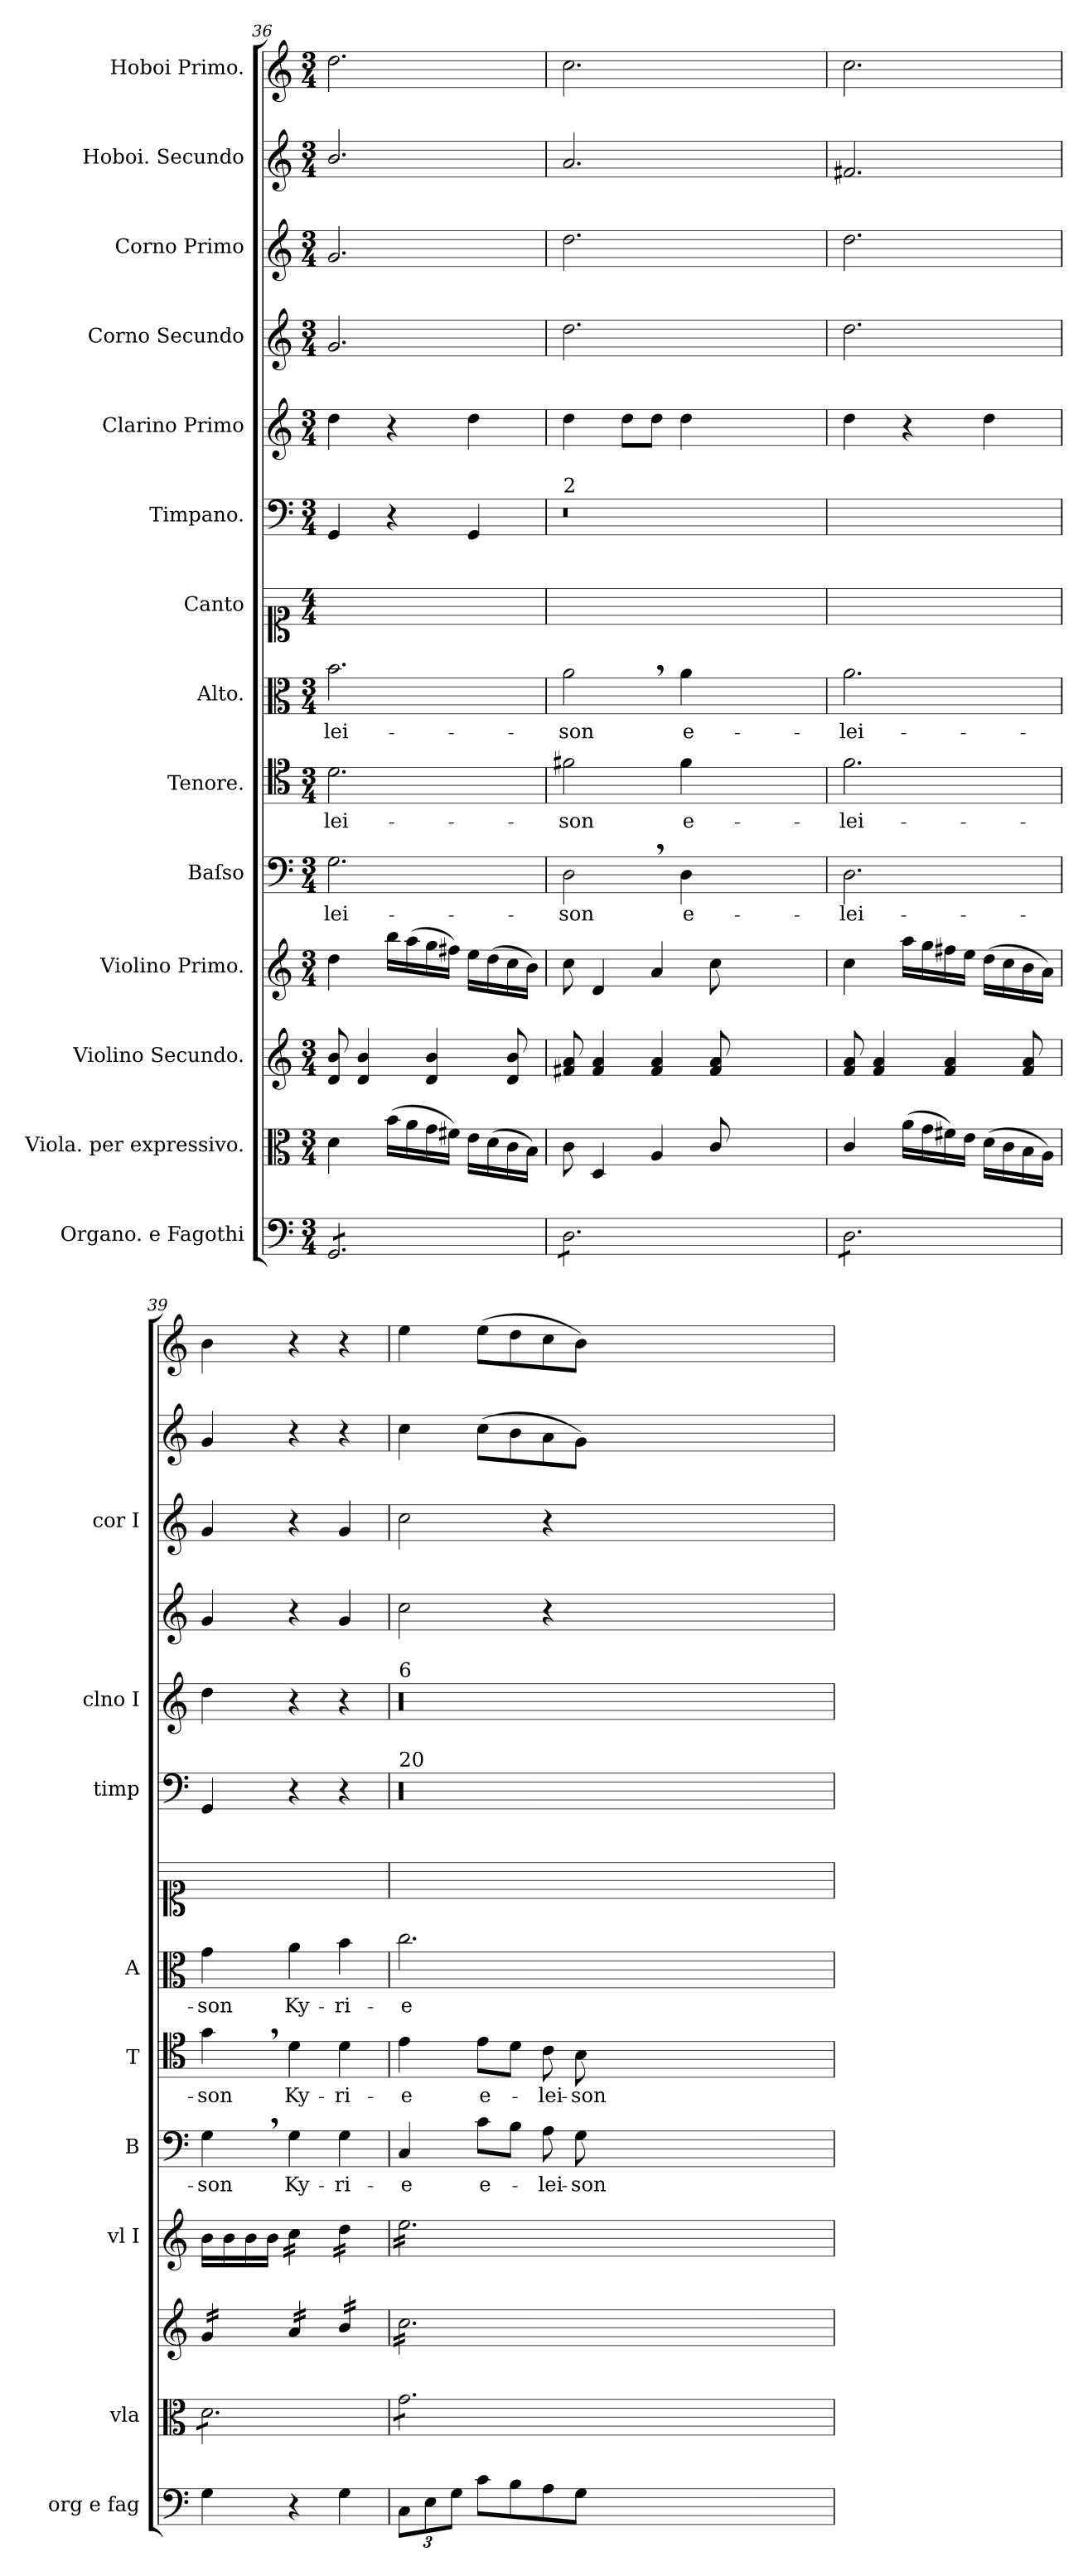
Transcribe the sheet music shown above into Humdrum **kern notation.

**kern	**kern	**kern	**kern	**kern	**text	**kern	**text	**kern	**text	**kern	**kern	**kern	**kern	**kern	**kern	**kern
*part14	*part13	*part12	*part11	*part10	*part10	*part9	*part9	*part8	*part8	*part7	*part6	*part5	*part4	*part3	*part2	*part1
*staff14	*staff13	*staff12	*staff11	*staff10	*staff10	*staff9	*staff9	*staff8	*staff8	*staff7	*staff6	*staff5	*staff4	*staff3	*staff2	*staff1
*I"Organo. e Fagothi	*I"Viola. per expressivo.	*I"Violino Secundo.	*I"Violino Primo.	*I"Baſso	*	*I"Tenore.	*	*I"Alto.	*	*I"Canto	*I"Timpano.	*I"Clarino Primo	*I"Corno Secundo	*I"Corno Primo	*I"Hoboi. Secundo	*I"Hoboi Primo.
*I'org e fag	*I'vla	*	*I'vl I	*I'B	*	*I'T	*	*I'A	*	*	*I'timp	*I'clno I	*	*I'cor I	*	*
*clefF4	*clefC3	*clefG2	*clefG2	*clefF4	*	*clefC4	*	*clefC3	*	*clefC1	*clefF4	*clefG2	*clefG2	*clefG2	*clefG2	*clefG2
*k[]	*k[]	*k[]	*k[]	*k[]	*	*k[]	*	*k[]	*	*k[]	*k[]	*k[]	*k[]	*k[]	*k[]	*k[]
*C:	*C:	*C:	*C:	*C:	*	*C:	*	*C:	*	*C:	*C:	*C:	*C:	*C:	*C:	*C:
*M3/4	*M3/4	*M3/4	*M3/4	*M3/4	*	*M3/4	*	*M3/4	*	*M4/4	*M3/4	*M3/4	*M3/4	*M3/4	*M3/4	*M3/4
=36	=36	=36	=36	=36	=36	=36	=36	=36	=36	=36	=36	=36	=36	=36	=36	=36
*tremolo	*	*	*	*	*	*	*	*	*	*	*	*	*	*	*	*
8GG/L	4d\	8d/ 8b/	4dd\	2.G\	-lei-	2.d\	-lei-	2.b\	-lei-	2.ryy	4GG/	4dd\	2.g/	2.g/	2.b/	2.dd\
8GG/	.	4d/ 4b/	.	.	.	.	.	.	.	.	.	.	.	.	.	.
8GG/	(16b\LL	.	16bb\LL	.	.	.	.	.	.	.	4r	4r	.	.	.	.
.	16a\	.	(16aa\	.	.	.	.	.	.	.	.	.	.	.	.	.
8GG/	16g\	4d/ 4b/	16gg\	.	.	.	.	.	.	.	.	.	.	.	.	.
.	16f#X\JJ)	.	16ff#X\JJ)	.	.	.	.	.	.	.	.	.	.	.	.	.
8GG/	16e\LL	.	16ee\LL	.	.	.	.	.	.	.	4GG/	4dd\	.	.	.	.
.	(16d\	.	(16dd\	.	.	.	.	.	.	.	.	.	.	.	.	.
8GG/J	16c\	8d/ 8b/	16cc\	.	.	.	.	.	.	.	.	.	.	.	.	.
.	16B\JJ)	.	16b\JJ)	.	.	.	.	.	.	.	.	.	.	.	.	.
=37	=37	=37	=37	=37	=37	=37	=37	=37	=37	=37	=37	=37	=37	=37	=37	=37
!	!	!	!	!	!	!	!	!	!	!	!LO:TX:a:t=2	!	!	!	!	!
!	!	!	!	!	!	!	!	!	!	!	!LO:N:vis=0	!	!	!	!	!
8D\L	8c\	8f#X/ 8a/	8cc\	2D,<\	-son	2f#X\	-son	2a,<\	-son	2.ryy	1.r	4dd\	2.dd\	2.dd\	2.a/	2.cc\
8D\	4D/	4f#/ 4a/	4d/	.	.	.	.	.	.	.	.	.	.	.	.	.
8D\	.	.	.	.	.	.	.	.	.	.	.	8dd\L	.	.	.	.
8D\	4A/	4f#/ 4a/	4a/	.	.	.	.	.	.	.	.	8dd\J	.	.	.	.
!	!	!	!	!	!LO:LY:i	!	!LO:LY:i	!	!LO:LY:i	!	!	!	!	!	!	!
8D\	.	.	.	4D\	e-	4f#\	e-	4a\	e-	.	.	4dd\	.	.	.	.
8D\J	8c/	8f#/ 8a/	8cc\	.	.	.	.	.	.	.	.	.	.	.	.	.
2.ryy	2.ryy	2.ryy	2.ryy	2.ryy	.	2.ryy	.	2.ryy	.	2.ryy	.	2.ryy	2.ryy	2.ryy	2.ryy	2.ryy
=38	=38	=38	=38	=38	=38	=38	=38	=38	=38	=38	=38	=38	=38	=38	=38	=38
!	!	!	!	!	!LO:LY:i	!	!LO:LY:i	!	!LO:LY:i	!	!	!	!	!	!	!
8D\L	4c/	8f/ 8a/	4cc\	2.D\	-lei-	2.f\	-lei-	2.a\	-lei-	2.ryy	2.ryy	4dd\	2.dd\	2.dd\	2.f#X/	2.cc\
8D\	.	4f/ 4a/	.	.	.	.	.	.	.	.	.	.	.	.	.	.
8D\	(16a\LL	.	16aa\LL	.	.	.	.	.	.	.	.	4r	.	.	.	.
.	16g\	.	16gg\	.	.	.	.	.	.	.	.	.	.	.	.	.
8D\	16f#X\)	4f/ 4a/	16ff#X\	.	.	.	.	.	.	.	.	.	.	.	.	.
.	16e\JJ	.	16ee\JJ	.	.	.	.	.	.	.	.	.	.	.	.	.
8D\	(16d\LL	.	(16dd\LL	.	.	.	.	.	.	.	.	4dd\	.	.	.	.
.	16c\	.	16cc\	.	.	.	.	.	.	.	.	.	.	.	.	.
8D\J	16B\	8f/ 8a/	16b\	.	.	.	.	.	.	.	.	.	.	.	.	.
*Xtremolo	*	*	*	*	*	*	*	*	*	*	*	*	*	*	*	*
.	16A\JJ)	.	16a\JJ)	.	.	.	.	.	.	.	.	.	.	.	.	.
=39	=39	=39	=39	=39	=39	=39	=39	=39	=39	=39	=39	=39	=39	=39	=39	=39
!	!	!	!	!	!LO:LY:i	!	!LO:LY:i	!	!LO:LY:i	!	!	!	!	!	!	!
*	*tremolo	*	*	*	*	*	*	*	*	*	*	*	*	*	*	*
*	*	*tremolo	*	*	*	*	*	*	*	*	*	*	*	*	*	*
4G\	8d\L	16g/LL	16b\LL	4G,<\	-son	4g,<\	-son	4g\	-son	2.ryy	4GG/	4dd\	4g/	4g/	4g/	4b\
.	.	16g/	16b\	.	.	.	.	.	.	.	.	.	.	.	.	.
.	8d\	16g/	16b\	.	.	.	.	.	.	.	.	.	.	.	.	.
.	.	16g/JJ	16b\JJ	.	.	.	.	.	.	.	.	.	.	.	.	.
*	*	*	*tremolo	*	*	*	*	*	*	*	*	*	*	*	*	*
4r	8d\	16a/LL	16cc\LL	4G\	Ky-	4d\	Ky-	4a\	Ky-	.	4r	4r	4r	4r	4r	4r
.	.	16a/	16cc\	.	.	.	.	.	.	.	.	.	.	.	.	.
.	8d\	16a/	16cc\	.	.	.	.	.	.	.	.	.	.	.	.	.
.	.	16a/JJ	16cc\JJ	.	.	.	.	.	.	.	.	.	.	.	.	.
4G\	8d\	16b/LL	16dd\LL	4G\	-ri-	4d\	-ri-	4b\	-ri-	.	4r	4r	4g/	4g/	4r	4r
.	.	16b/	16dd\	.	.	.	.	.	.	.	.	.	.	.	.	.
.	8d\J	16b/	16dd\	.	.	.	.	.	.	.	.	.	.	.	.	.
.	.	16b/JJ	16dd\JJ	.	.	.	.	.	.	.	.	.	.	.	.	.
=40	=40	=40	=40	=40	=40	=40	=40	=40	=40	=40	=40	=40	=40	=40	=40	=40
!	!	!	!	!	!	!	!	!	!	!	!	!LO:TX:a:t=6	!	!	!	!
!	!	!	!	!	!	!	!	!	!	!	!LO:TX:a:t=20	!	!	!	!	!
!	!	!	!	!	!	!	!	!	!	!	!LO:N:vis=00	!LO:N:vis=00	!	!	!	!
12C\L	8g\L	16cc\LL	16ee\LL	4C/	-e	4e\	-e	2.cc\	-e	2.ryy	0.r	0.r	2cc\	2cc\	4cc\	4ee\
.	.	16cc\	16ee\	.	.	.	.	.	.	.	.	.	.	.	.	.
12E\	.	.	.	.	.	.	.	.	.	.	.	.	.	.	.	.
.	8g\	16cc\	16ee\	.	.	.	.	.	.	.	.	.	.	.	.	.
12G\J	.	.	.	.	.	.	.	.	.	.	.	.	.	.	.	.
.	.	16cc\	16ee\	.	.	.	.	.	.	.	.	.	.	.	.	.
8c\L	8g\	16cc\	16ee\	8c\L	e-	8e\L	e-	.	.	.	.	.	.	.	(8cc\L	(8ee\L
.	.	16cc\	16ee\	.	.	.	.	.	.	.	.	.	.	.	.	.
8B\	8g\	16cc\	16ee\	8B\J	.	8d\J	.	.	.	.	.	.	.	.	8b\	8dd\
.	.	16cc\	16ee\	.	.	.	.	.	.	.	.	.	.	.	.	.
8A\	8g\	16cc\	16ee\	8A\	-lei-	8c\	-lei-	.	.	.	.	.	4r	4r	8a\	8cc\
.	.	16cc\	16ee\	.	.	.	.	.	.	.	.	.	.	.	.	.
8G\J	8g\J	16cc\	16ee\	8G\	-son	8B\	-son	.	.	.	.	.	.	.	8g\J)	8b\J)
*	*Xtremolo	*	*	*	*	*	*	*	*	*	*	*	*	*	*	*
.	.	16cc\JJ	16ee\JJ	.	.	.	.	.	.	.	.	.	.	.	.	.
*	*	*	*Xtremolo	*	*	*	*	*	*	*	*	*	*	*	*	*
*	*	*Xtremolo	*	*	*	*	*	*	*	*	*	*	*	*	*	*
0ryy	0ryy	0ryy	0ryy	0ryy	.	0ryy	.	0ryy	.	0ryy	.	.	0ryy	0ryy	0ryy	0ryy
4ryy	4ryy	4ryy	4ryy	4ryy	.	4ryy	.	4ryy	.	4ryy	.	.	4ryy	4ryy	4ryy	4ryy
=	=	=	=	=	=	=	=	=	=	=	=	=	=	=	=	=
*-	*-	*-	*-	*-	*-	*-	*-	*-	*-	*-	*-	*-	*-	*-	*-	*-
